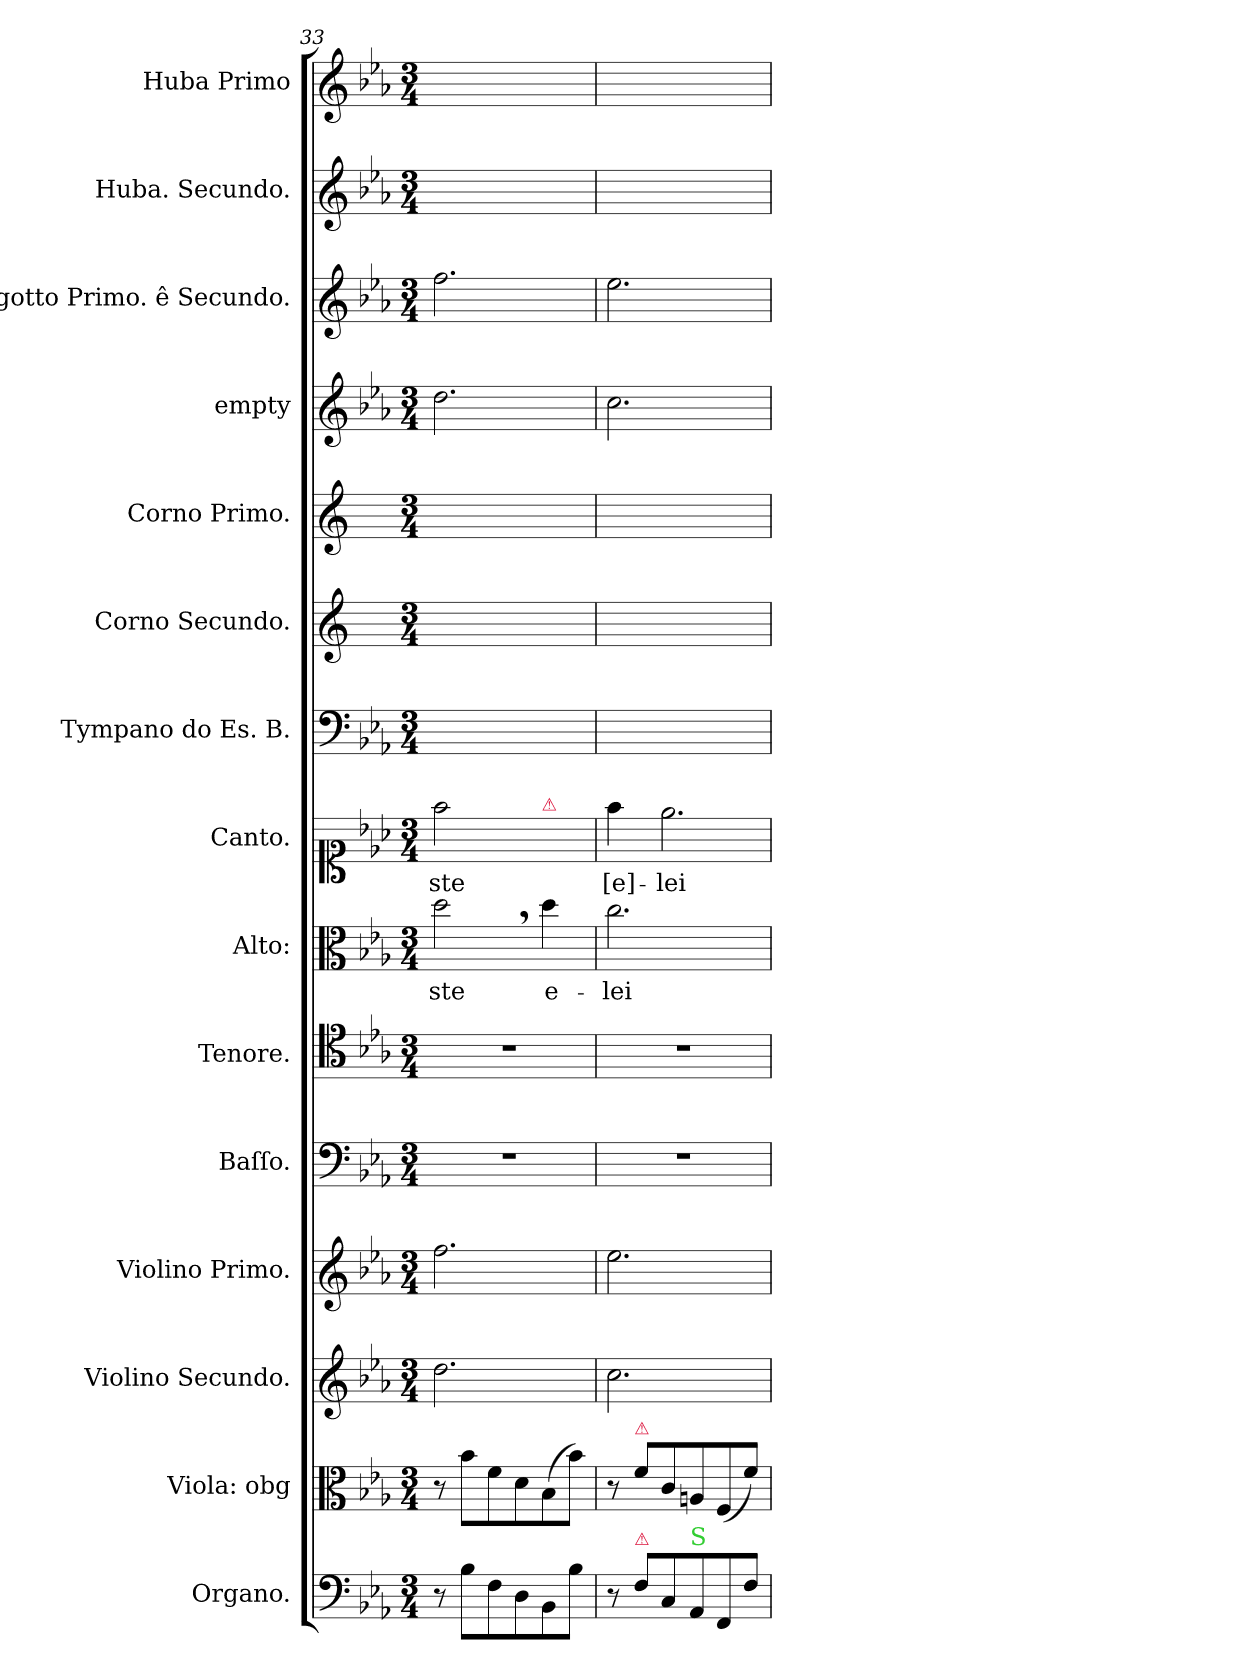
**kern	**kern	**kern	**kern	**kern	**kern	**kern	**text	**kern	**text	**kern	**kern	**kern	**kern	**kern	**kern	**kern
*part15	*part14	*part13	*part12	*part11	*part10	*part9	*part9	*part8	*part8	*part7	*part6	*part5	*part4	*part3	*part2	*part1
*staff15	*staff14	*staff13	*staff12	*staff11	*staff10	*staff9	*staff9	*staff8	*staff8	*staff7	*staff6	*staff5	*staff4	*staff3	*staff2	*staff1
*I"Organo.	*I"Viola: obg	*I"Violino Secundo.	*I"Violino Primo.	*I"Baſſo.	*I"Tenore.	*I"Alto:	*	*I"Canto.	*	*I"Tympano do Es. B.	*I"Corno Secundo.	*I"Corno Primo.	*I"empty	*I"Fagotto Primo. ê Secundo.	*I"Huba. Secundo.	*I"Huba Primo
*I'org	*I'vla	*	*I'vl I	*I'B	*I'T	*I'A	*	*I'C	*	*	*	*I'cor I	*	*	*	*
*clefF4	*clefC3	*clefG2	*clefG2	*clefF4	*clefC4	*clefC3	*	*clefC1	*	*clefF4	*clefG2	*clefG2	*clefG2	*clefG2	*clefG2	*clefG2
*	*	*	*	*	*	*	*	*	*	*	*ITrd5c9	*ITrd5c9	*	*	*	*
*k[b-e-a-]	*k[b-e-a-]	*k[b-e-a-]	*k[b-e-a-]	*k[b-e-a-]	*k[b-e-a-]	*k[b-e-a-]	*	*k[b-e-a-]	*	*k[b-e-a-]	*k[b-e-a-]	*k[b-e-a-]	*k[b-e-a-]	*k[b-e-a-]	*k[b-e-a-]	*k[b-e-a-]
*E-:	*E-:	*E-:	*E-:	*E-:	*E-:	*E-:	*	*E-:	*	*E-:	*E-:	*E-:	*	*	*E-:	*E-:
*M3/4	*M3/4	*M3/4	*M3/4	*M3/4	*M3/4	*M3/4	*	*M3/4	*	*M3/4	*M3/4	*M3/4	*M3/4	*M3/4	*M3/4	*M3/4
=33	=33	=33	=33	=33	=33	=33	=33	=33	=33	=33	=33	=33	=33	=33	=33	=33
!	!	!	!	!	!	!	!	!	!LO:LY:i	!	!	!	!	!	!	!
8r	8r	2.dd\	2.ff\	2.r	2.r	2dd,<\	-ste	2ff\	-ste	2.ryy	2.ryy	2.ryy	2.dd\	2.ff\	2.ryy	2.ryy
8B-\L	8b-\L	.	.	.	.	.	.	.	.	.	.	.	.	.	.	.
8F\	8f\	.	.	.	.	.	.	.	.	.	.	.	.	.	.	.
8D\	8d\	.	.	.	.	.	.	.	.	.	.	.	.	.	.	.
!	!	!	!	!	!	!	!	!LO:TX:a:color=crimson:t=⚠	!	!	!	!	!	!	!	!
8BB-\	(>8B-\	.	.	.	.	4dd\	e-	4ryy	.	.	.	.	.	.	.	.
8B-\J	8b-\J)	.	.	.	.	.	.	.	.	.	.	.	.	.	.	.
=34	=34	=34	=34	=34	=34	=34	=34	=34	=34	=34	=34	=34	=34	=34	=34	=34
8r	8r	2.cc\	2.ee-\	2.r	2.r	2.cc\	-lei-	4ff\	[e]-	2.ryy	2.ryy	2.ryy	2.cc\	2.ee-\	2.ryy	2.ryy
!	!LO:TX:a:color=crimson:t=⚠	!	!	!	!	!	!	!	!	!	!	!	!	!	!	!
!LO:TX:a:color=crimson:t=⚠	!	!	!	!	!	!	!	!	!	!	!	!	!	!	!	!
8F/L	8f/L	.	.	.	.	.	.	.	.	.	.	.	.	.	.	.
!	!	!	!	!	!	!	!	!LO:N:vis=2.	!	!	!	!	!	!	!	!
8C/	8c/	.	.	.	.	.	.	2ee-\	-lei-	.	.	.	.	.	.	.
!LO:TX:a:color=limegreen:t=S	!	!	!	!	!	!	!	!	!	!	!	!	!	!	!	!
8AA-/	8An/	.	.	.	.	.	.	.	.	.	.	.	.	.	.	.
8FF/	(<8F/	.	.	.	.	.	.	.	.	.	.	.	.	.	.	.
8F\J	8f\J)	.	.	.	.	.	.	.	.	.	.	.	.	.	.	.
=	=	=	=	=	=	=	=	=	=	=	=	=	=	=	=	=
*-	*-	*-	*-	*-	*-	*-	*-	*-	*-	*-	*-	*-	*-	*-	*-	*-
